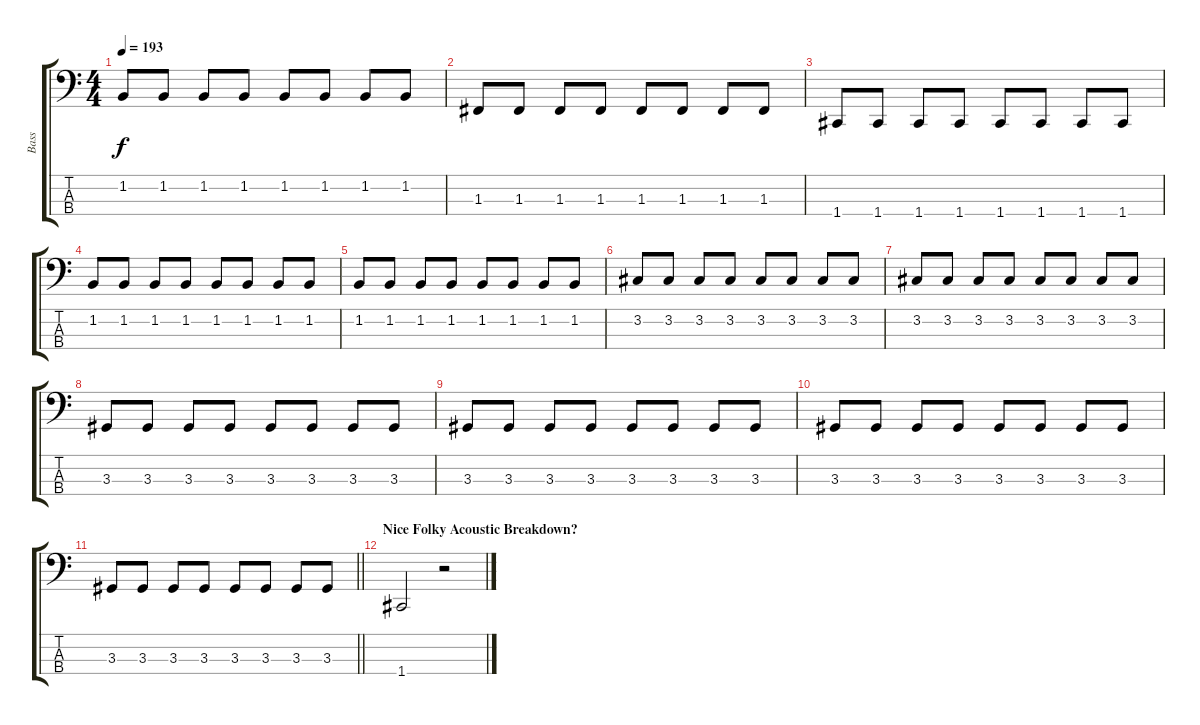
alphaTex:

\track ("Bass" "Bass") {instrument electricbasspick}
\staff {score tabs}
\tuning (Eb2 Bb1 F1 C1) {hide}
\ts (4 4)
\tempo 193
\clef f4
\ks c
1.2.8{dy f} 1.2.8 1.2.8 1.2.8 1.2.8 1.2.8 1.2.8 1.2.8 |
1.3.8 1.3.8 1.3.8 1.3.8 1.3.8 1.3.8 1.3.8 1.3.8 |
1.4.8 1.4.8 1.4.8 1.4.8 1.4.8 1.4.8 1.4.8 1.4.8 |
1.2.8 1.2.8 1.2.8 1.2.8 1.2.8 1.2.8 1.2.8 1.2.8 |
1.2.8 1.2.8 1.2.8 1.2.8 1.2.8 1.2.8 1.2.8 1.2.8 |
3.2.8 3.2.8 3.2.8 3.2.8 3.2.8 3.2.8 3.2.8 3.2.8 |
3.2.8 3.2.8 3.2.8 3.2.8 3.2.8 3.2.8 3.2.8 3.2.8 |
3.3.8 3.3.8 3.3.8 3.3.8 3.3.8 3.3.8 3.3.8 3.3.8 |
3.3.8 3.3.8 3.3.8 3.3.8 3.3.8 3.3.8 3.3.8 3.3.8 |
3.3.8 3.3.8 3.3.8 3.3.8 3.3.8 3.3.8 3.3.8 3.3.8 |
\barLineRight lightlight
3.3.8 3.3.8 3.3.8 3.3.8 3.3.8 3.3.8 3.3.8 3.3.8 |
\section ("" "Nice Folky Acoustic Breakdown?")
1.4.2 r.2
